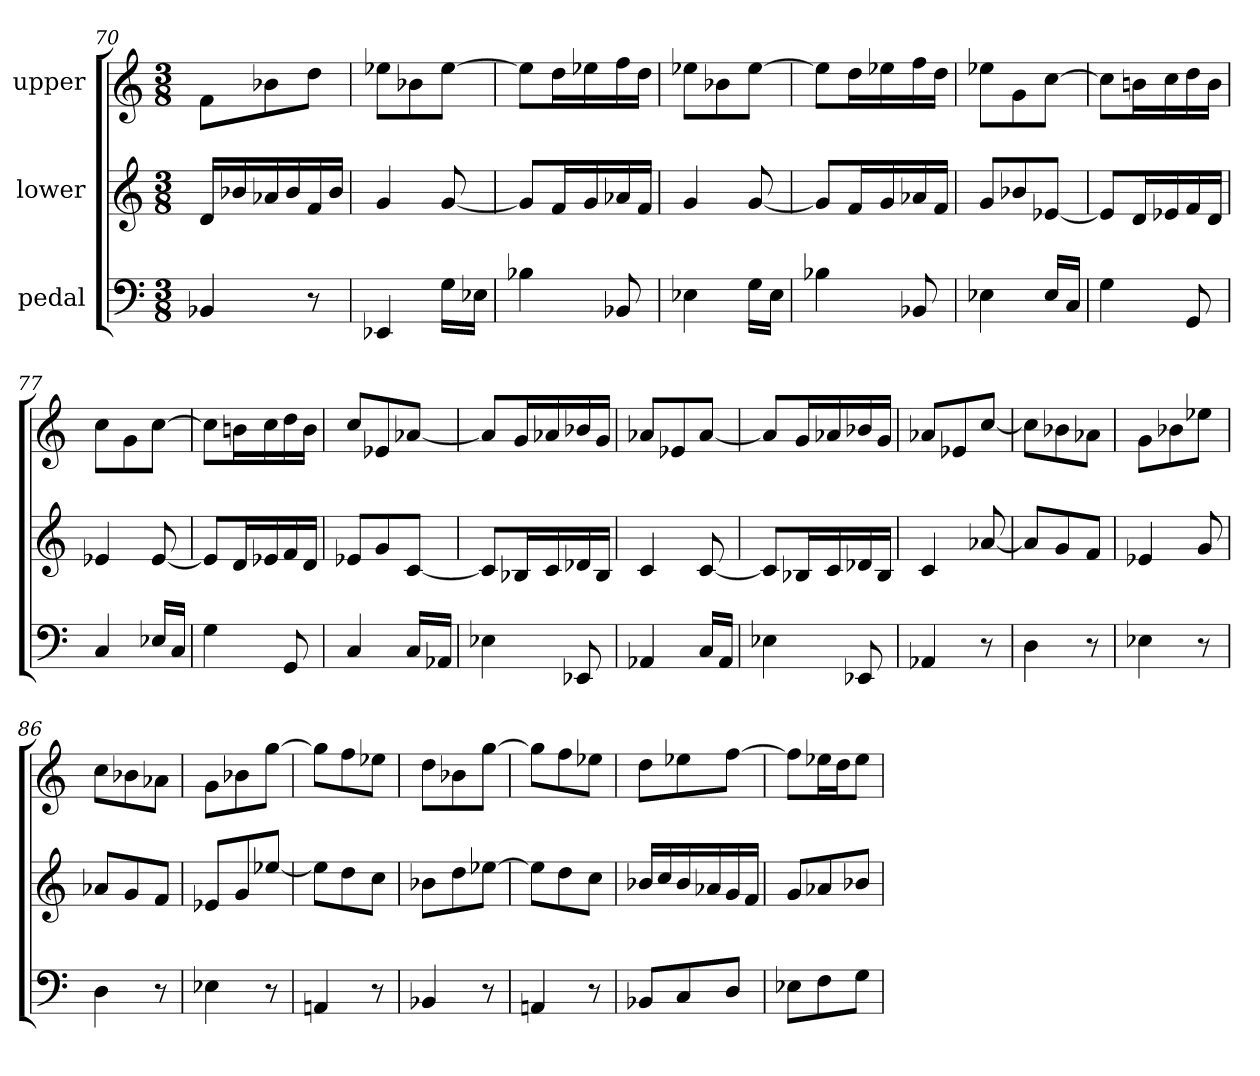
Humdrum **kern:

**kern	**kern	**kern
*part3	*part2	*part1
*staff3	*staff2	*staff1
*I"pedal	*I"lower	*I"upper
!!LO:LB:g=z
*clefF4	*clefG2	*clefG2
*M3/8	*M3/8	*M3/8
=70	=70	=70
4BB-/	16d/LL	8f\L
.	16b-/	.
.	16a-/	8b-\
.	16b-/	.
8r	16f/	8dd\J
.	16b-/JJ	.
=71	=71	=71
4EE-/	4g/	8ee-\L
.	.	8b-\
16G\LL	[8g/	[8ee-\J
16E-\JJ	.	.
=72	=72	=72
4B-\	8g/L]	8ee-\L]
.	16f/L	16dd\L
.	16g/	16ee-\
8BB-/	16a-/	16ff\
.	16f/JJ	16dd\JJ
=73	=73	=73
4E-\	4g/	8ee-\L
.	.	8b-\
16G\LL	[8g/	[8ee-\J
16E-\JJ	.	.
=74	=74	=74
4B-\	8g/L]	8ee-\L]
.	16f/L	16dd\L
.	16g/	16ee-\
8BB-/	16a-/	16ff\
.	16f/JJ	16dd\JJ
=75	=75	=75
4E-\	8g/L	8ee-\L
.	8b-/	8g\
16E-/LL	[8e-/J	[8cc\J
16C/JJ	.	.
=76	=76	=76
4G\	8e-/L]	8cc\L]
.	16d/L	16bn\L
.	16e-/	16cc\
8GG/	16f/	16dd\
.	16d/JJ	16b\JJ
=77	=77	=77
4C/	4e-/	8cc\L
.	.	8g\
16E-/LL	[8e-/	[8cc\J
16C/JJ	.	.
!!LO:LB:g=z
=78	=78	=78
4G\	8e-/L]	8cc\L]
.	16d/L	16bn\L
.	16e-/	16cc\
8GG/	16f/	16dd\
.	16d/JJ	16b\JJ
=79	=79	=79
4C/	8e-/L	8cc/L
.	8g/	8e-/
16C/LL	[8c/J	[8a-/J
16AA-/JJ	.	.
=80	=80	=80
4E-\	8c/L]	8a-/L]
.	16B-/L	16g/L
.	16c/	16a-/
8EE-/	16d-/	16b-/
.	16B-/JJ	16g/JJ
=81	=81	=81
4AA-/	4c/	8a-/L
.	.	8e-/
16C/LL	[8c/	[8a-/J
16AA-/JJ	.	.
=82	=82	=82
4E-\	8c/L]	8a-/L]
.	16B-/L	16g/L
.	16c/	16a-/
8EE-/	16d-/	16b-/
.	16B-/JJ	16g/JJ
=83	=83	=83
4AA-/	4c/	8a-/L
.	.	8e-/
8r	[8a-/	[8cc/J
=84	=84	=84
4D\	8a-/L]	8cc\L]
.	8g/	8b-\
8r	8f/J	8a-\J
=85	=85	=85
4E-\	4e-/	8g\L
.	.	8b-\
8r	8g/	8ee-\J
!!LO:PB:g=z
=86	=86	=86
4D\	8a-/L	8cc\L
.	8g/	8b-\
8r	8f/J	8a-\J
=87	=87	=87
4E-\	8e-/L	8g\L
.	8g/	8b-\
8r	[8ee-/J	[8gg\J
=88	=88	=88
4AAn/	8ee-\L]	8gg\L]
.	8dd\	8ff\
8r	8cc\J	8ee-\J
=89	=89	=89
4BB-/	8b-\L	8dd\L
.	8dd\	8b-\
8r	[8ee-\J	[8gg\J
=90	=90	=90
4AAn/	8ee-\L]	8gg\L]
.	8dd\	8ff\
8r	8cc\J	8ee-\J
=91	=91	=91
8BB-/L	16b-/LL	8dd\L
.	16cc/	.
8C/	16b-/	8ee-\
.	16a-/	.
8D/J	16g/	[8ff\J
.	16f/JJ	.
=92	=92	=92
8E-\L	8g/L	8ff\L]
8F\	8a-/	16ee-\L
.	.	16dd\J
8G\J	8b-/J	8ee-\J
=	=	=
*-	*-	*-
